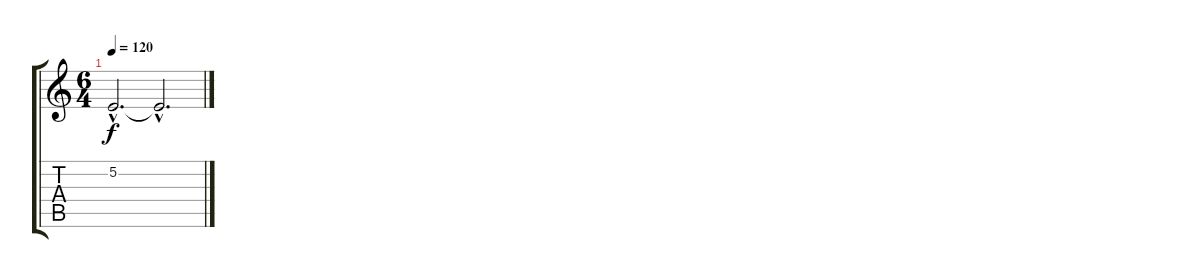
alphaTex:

\track "" {instrument stringensemble1}
\staff {score tabs}
\tuning (E4 B3 G3 D3 A2 E2) {hide}
\ts (6 4)
\tempo 120
\clef g2
\ks c
5.2{hac t}.2{d dy f} 5.2{hac t}.2{d}
